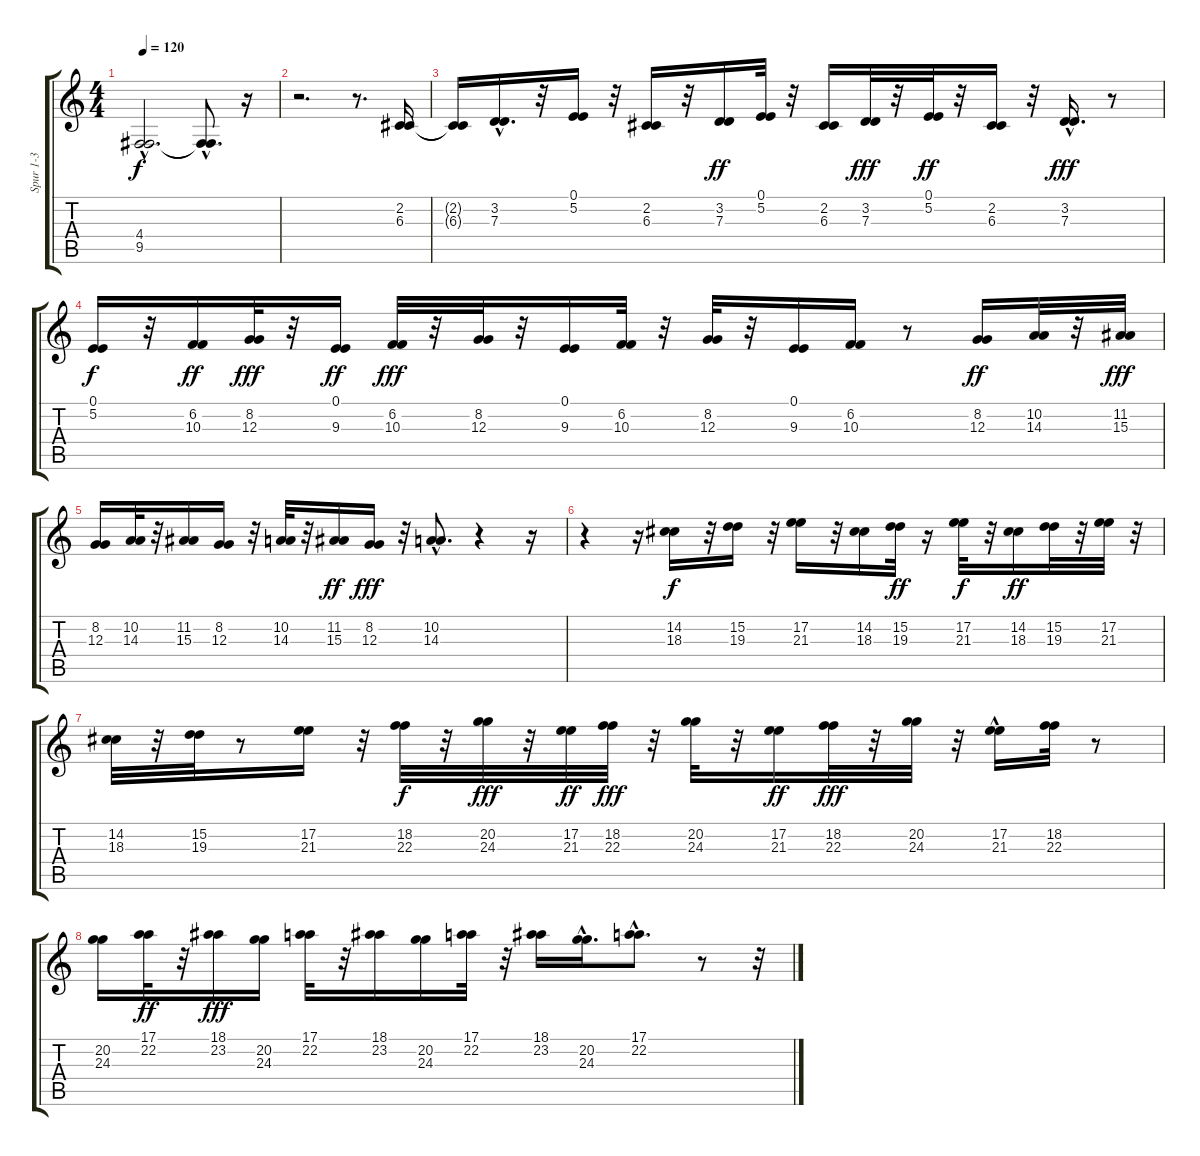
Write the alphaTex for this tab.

\track ("Spur 1-3" "Spur 1-3") {instrument churchorgan}
\staff {score tabs}
\tuning (E4 B3 G3 D3 A2 E2) {hide}
\ts (4 4)
\tempo 120
\clef g2
\ks c
(4.4{hac t} 9.5{hac t}).2{d dy f} (4.4{hac t} 9.5{hac t}).8{d} r.16 |
r.2{d} r.8{d} (2.2 6.3).16 |
(2.2{t} 6.3{t}).16 (3.2{hac} 7.3{hac}).16{d} r.32 (0.1 5.2).16 r.32 (2.2 6.3).16 r.32 (3.2 7.3).16{dy ff} (0.1 5.2).32 r.32 (2.2 6.3).16 (3.2 7.3).32{dy fff} r.32 (0.1 5.2).32{dy ff} r.32 (2.2 6.3).16 r.32 (3.2{hac} 7.3{hac}).16{d dy fff} r.8 |
(0.1 5.2).16{dy f} r.32 (6.2 10.3).16{dy ff} (8.2 12.3).32{dy fff} r.32 (0.1 9.3).16{dy ff} (6.2 10.3).32{dy fff} r.32 (8.2 12.3).32 r.32 (0.1 9.3).16 (6.2 10.3).32 r.32 (8.2 12.3).32 r.32 (0.1 9.3).16 (6.2 10.3).16 r.8 (8.2 12.3).16{dy ff} (10.2 14.3).32 r.32 (11.2 15.3).32{dy fff} |
(8.2 12.3).16 (10.2 14.3).32 r.32 (11.2 15.3).16 (8.2 12.3).16 r.32 (10.2 14.3).32 r.32 (11.2 15.3).16{dy ff} (8.2 12.3).16{dy fff} r.32 (10.2{hac} 14.3{hac}).8{d} r.4 r.16 |
r.4 r.16 (14.2 18.3).16{dy f} r.32 (15.2 19.3).16 r.32 (17.2 21.3).16 r.32 (14.2 18.3).16 (15.2 19.3).32{dy ff} r.16 (17.2 21.3).32{dy f} r.32 (14.2 18.3).16{dy ff} (15.2 19.3).32 r.32 (17.2 21.3).32 r.32 |
(14.2 18.3).32 r.32 (15.2 19.3).32 r.8 (17.2 21.3).16 r.32 (18.2 22.3).32{dy f} r.32 (20.2 24.3).32{dy fff} r.32 (17.2 21.3).32{dy ff} (18.2 22.3).32{dy fff} r.32 (20.2 24.3).32 r.32 (17.2 21.3).16{dy ff} (18.2 22.3).32{dy fff} r.32 (20.2 24.3).32 r.32 (17.2{hac} 21.3{hac}).16 (18.2 22.3).32 r.8 |
(20.2 24.3).16 (17.1 22.2).32{dy ff} r.32 (18.1 23.2).16{dy fff} (20.2 24.3).16 (17.1 22.2).32 r.32 (18.1 23.2).16 (20.2 24.3).16 (17.1 22.2).32 r.32 (18.1 23.2).16 (20.2{hac} 24.3{hac}).16{d} (17.1{hac} 22.2{hac}).8{d} r.8 r.32
